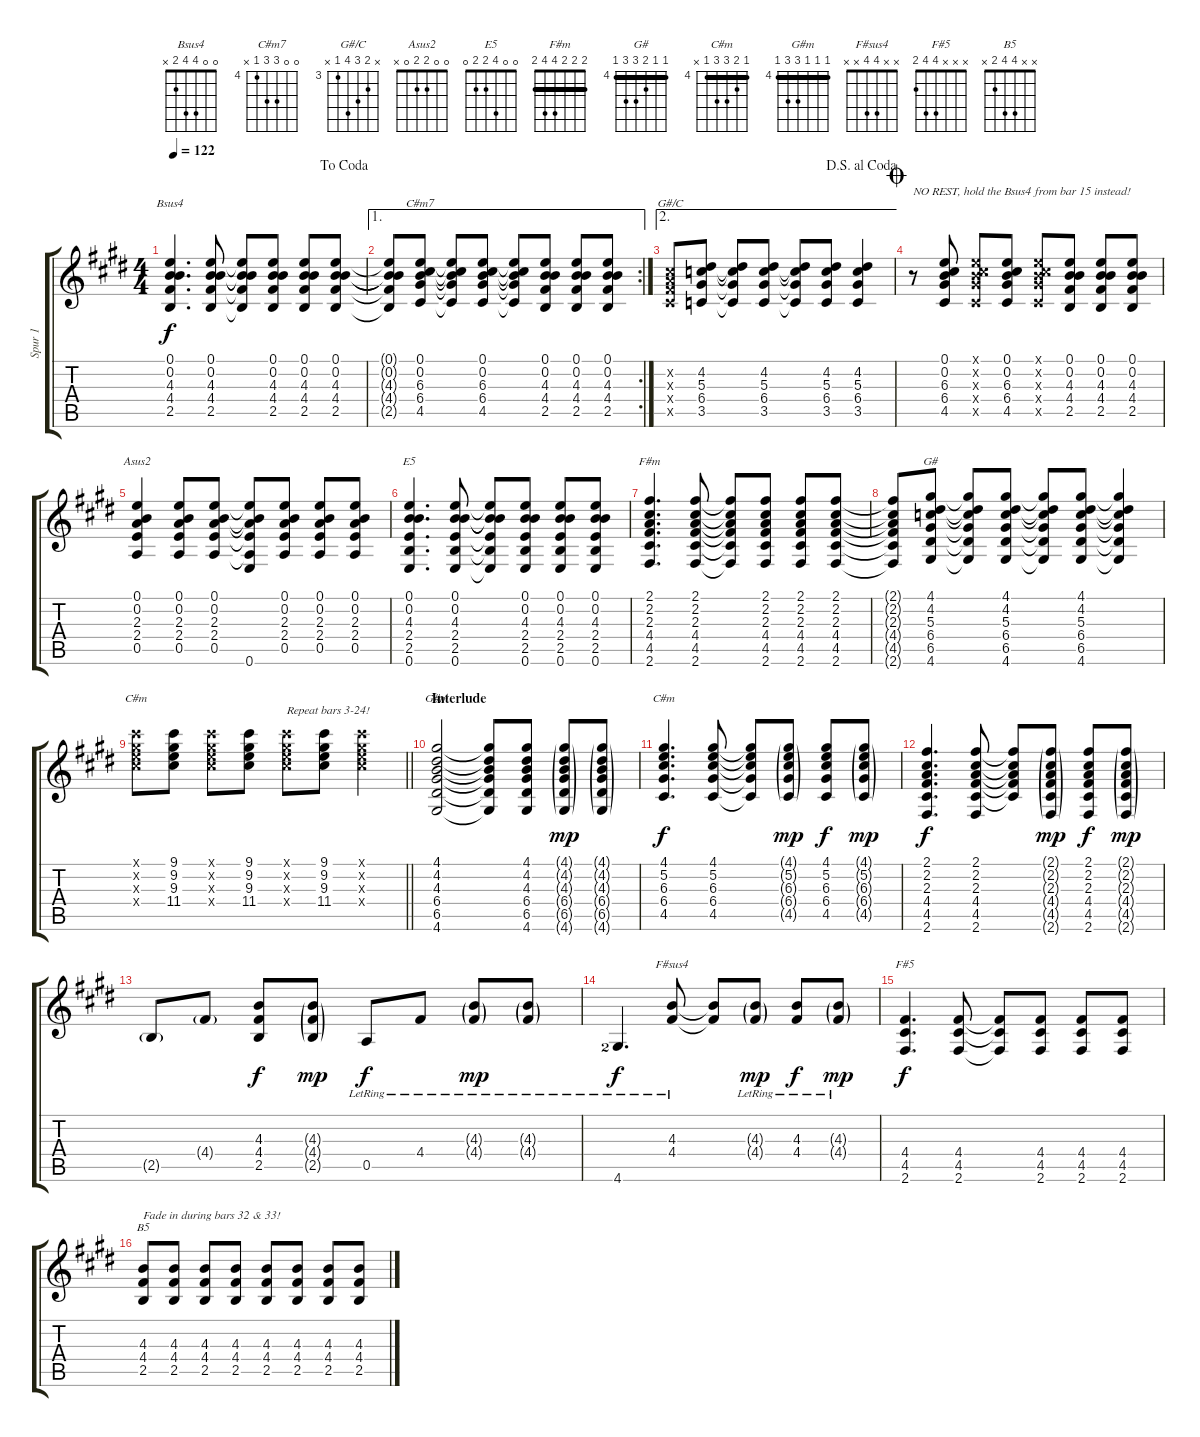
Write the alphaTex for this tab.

\track ("Spur 1" "Spur 1") {instrument acousticguitarsteel}
\staff {score tabs}
\tuning (E4 B3 G3 D3 A2 E2) {hide}
\chord ("Bsus4" 0 0 4 4 2 x)
\chord ("C#m7" 0 0 6 6 4 x) {firstfret 4}
\chord ("G#/C" x 4 5 6 3 x) {firstfret 3}
\chord ("Asus2" 0 0 2 2 0 x)
\chord ("E5" 0 0 4 2 2 0)
\chord ("F#m" 2 2 2 4 4 2) {barre 2}
\chord ("G#" 4 4 5 6 6 4) {firstfret 4 barre 4}
\chord ("C#m" 9 9 9 11 x x) {firstfret 9 barre 9}
\chord ("G#m" 4 4 4 6 6 4) {firstfret 4 barre 4}
\chord ("C#m" 4 5 6 6 4 x) {firstfret 4 barre 4}
\chord ("F#sus4" x x 4 4 x x)
\chord ("F#5" x x x 4 4 2)
\chord ("B5" x x 4 4 2 x)
\ts (4 4)
\jump dacoda
\tempo 122
\clef g2
\ks c#minor
(0.1 0.2 4.3 4.4 2.5).4{d ch "Bsus4" dy f} (0.1 0.2 4.3 4.4 2.5).8 (0.1{t} 0.2{t} 4.3{t} 4.4{t} 2.5{t}).8 (0.1 0.2 4.3 4.4 2.5).8 (0.1 0.2 4.3 4.4 2.5).8 (0.1 0.2 4.3 4.4 2.5).8 |
\ae 1
\rc 2
(0.1{t} 0.2{t} 4.3{t} 4.4{t} 2.5{t}).8 (0.1 0.2 6.3 6.4 4.5).8{ch "C#m7"} (0.1{t} 0.2{t} 6.3{t} 6.4{t} 4.5{t}).8 (0.1 0.2 6.3 6.4 4.5).8 (0.1{t} 0.2{t} 6.3{t} 6.4{t} 4.5{t}).8 (0.1 0.2 4.3 4.4 2.5).8 (0.1 0.2 4.3 4.4 2.5).8 (0.1 0.2 4.3 4.4 2.5).8 |
\ae 2
\jump dalsegnoalcoda
(2.2{x} 2.3{x} 4.4{x} 4.5{x}).8{ch "G#/C"} (4.2 5.3 6.4 3.5).8 (4.2{t} 5.3{t} 6.4{t} 3.5{t}).8 (4.2 5.3 6.4 3.5).8 (4.2{t} 5.3{t} 6.4{t} 3.5{t}).8 (4.2 5.3 6.4 3.5).8 (4.2 5.3 6.4 3.5).4 |
\jump coda
r.8{txt "NO REST, hold the Bsus4 from bar 15 instead!"} (0.1 0.2 6.3 6.4 4.5).8 (0.1{x} 0.2{x} 6.3{x} 6.4{x} 4.5{x}).8 (0.1 0.2 6.3 6.4 4.5).8 (0.1{x} 0.2{x} 6.3{x} 6.4{x} 4.5{x}).8 (0.1 0.2 4.3 4.4 2.5).8 (0.1 0.2 4.3 4.4 2.5).8 (0.1 0.2 4.3 4.4 2.5).8 |
(0.1 0.2 2.3 2.4 0.5).4{ch "Asus2"} (0.1 0.2 2.3 2.4 0.5).8 (0.1 0.2 2.3 2.4 0.5).8 (0.1{t} 0.2{t} 2.3{t} 2.4{t} 0.5{t} 0.6).8 (0.1 0.2 2.3 2.4 0.5).8 (0.1 0.2 2.3 2.4 0.5).8 (0.1 0.2 2.3 2.4 0.5).8 |
(0.1 0.2 4.3 2.4 2.5 0.6).4{d ch "E5"} (0.1 0.2 4.3 2.4 2.5 0.6).8 (0.1{t} 0.2{t} 4.3{t} 2.4{t} 2.5{t} 0.6{t}).8 (0.1 0.2 4.3 2.4 2.5 0.6).8 (0.1 0.2 4.3 2.4 2.5 0.6).8 (0.1 0.2 4.3 2.4 2.5 0.6).8 |
(2.1 2.2 2.3 4.4 4.5 2.6).4{d ch "F#m"} (2.1 2.2 2.3 4.4 4.5 2.6).8 (2.1{t} 2.2{t} 2.3{t} 4.4{t} 4.5{t} 2.6{t}).8 (2.1 2.2 2.3 4.4 4.5 2.6).8 (2.1 2.2 2.3 4.4 4.5 2.6).8 (2.1 2.2 2.3 4.4 4.5 2.6).8 |
(2.1{t} 2.2{t} 2.3{t} 4.4{t} 4.5{t} 2.6{t}).8 (4.1 4.2 5.3 6.4 6.5 4.6).8{ch "G#"} (4.1{t} 4.2{t} 5.3{t} 6.4{t} 6.5{t} 4.6{t}).8 (4.1 4.2 5.3 6.4 6.5 4.6).8 (4.1{t} 4.2{t} 5.3{t} 6.4{t} 6.5{t} 4.6{t}).8 (4.1 4.2 5.3 6.4 6.5 4.6).8 (4.1{t} 4.2{t} 5.3{t} 6.4{t} 6.5{t} 4.6{t}).4 |
\barLineRight lightlight
(9.1{x} 9.2{x} 9.3{x} 11.4{x}).8{ch "C#m"} (9.1 9.2 9.3 11.4).8 (9.1{x} 9.2{x} 9.3{x} 11.4{x}).8 (9.1 9.2 9.3 11.4).8 (9.1{x} 9.2{x} 9.3{x} 11.4{x}).8{txt "Repeat bars 3-24!"} (9.1 9.2 9.3 11.4).8 (9.1{x} 9.2{x} 9.3{x} 11.4{x}).4 |
\section ("" "Interlude")
(4.1 4.2 4.3 6.4 6.5 4.6).2{ch "G#m"} (4.1{t} 4.2{t} 4.3{t} 6.4{t} 6.5{t} 4.6{t}).8 (4.1 4.2 4.3 6.4 6.5 4.6).8 (4.1{g} 4.2{g} 4.3{g} 6.4{g} 6.5{g} 4.6{g}).8{dy mp} (4.1{g} 4.2{g} 4.3{g} 6.4{g} 6.5{g} 4.6{g}).8 |
(4.1 5.2 6.3 6.4 4.5).4{d ch "C#m" dy f} (4.1 5.2 6.3 6.4 4.5).8 (4.1{t} 5.2{t} 6.3{t} 6.4{t} 4.5{t}).8 (4.1{g} 5.2{g} 6.3{g} 6.4{g} 4.5{g}).8{dy mp} (4.1 5.2 6.3 6.4 4.5).8{dy f} (4.1{g} 5.2{g} 6.3{g} 6.4{g} 4.5{g}).8{dy mp} |
(2.1 2.2 2.3 4.4 4.5 2.6).4{d dy f} (2.1 2.2 2.3 4.4 4.5 2.6).8 (2.1{t} 2.2{t} 2.3{t} 4.4{t} 4.5{t}).8 (2.1{g} 2.2{g} 2.3{g} 4.4{g} 4.5{g} 2.6{g}).8{dy mp} (2.1 2.2 2.3 4.4 4.5 2.6).8{dy f} (2.1{g} 2.2{g} 2.3{g} 4.4{g} 4.5{g} 2.6{g}).8{dy mp} |
2.5{g}.8 4.4{g}.8 (4.3 4.4 2.5).8{dy f} (4.3{g} 4.4{g} 2.5{g}).8{dy mp} 0.5{lr}.8{dy f} 4.4{lr}.8 (4.3{g lr} 4.4{g lr}).8{dy mp} (4.3{g lr} 4.4{g lr}).8 |
4.6{lr lf 3}.4{d dy f} (4.3{lr} 4.4{lr}).8{ch "F#sus4"} (4.3{t} 4.4{t}).8 (4.3{g lr} 4.4{g lr}).8{dy mp} (4.3{lr} 4.4{lr}).8{dy f} (4.3{g lr} 4.4{g lr}).8{dy mp} |
(4.4 4.5 2.6).4{d ch "F#5" dy f} (4.4 4.5 2.6).8 (4.4{t} 4.5{t} 2.6{t}).8 (4.4 4.5 2.6).8 (4.4 4.5 2.6).8 (4.4 4.5 2.6).8 |
(4.3 4.4 2.5).8{ch "B5" txt "Fade in during bars 32 & 33!"} (4.3 4.4 2.5).8 (4.3 4.4 2.5).8 (4.3 4.4 2.5).8 (4.3 4.4 2.5).8 (4.3 4.4 2.5).8 (4.3 4.4 2.5).8 (4.3 4.4 2.5).8
